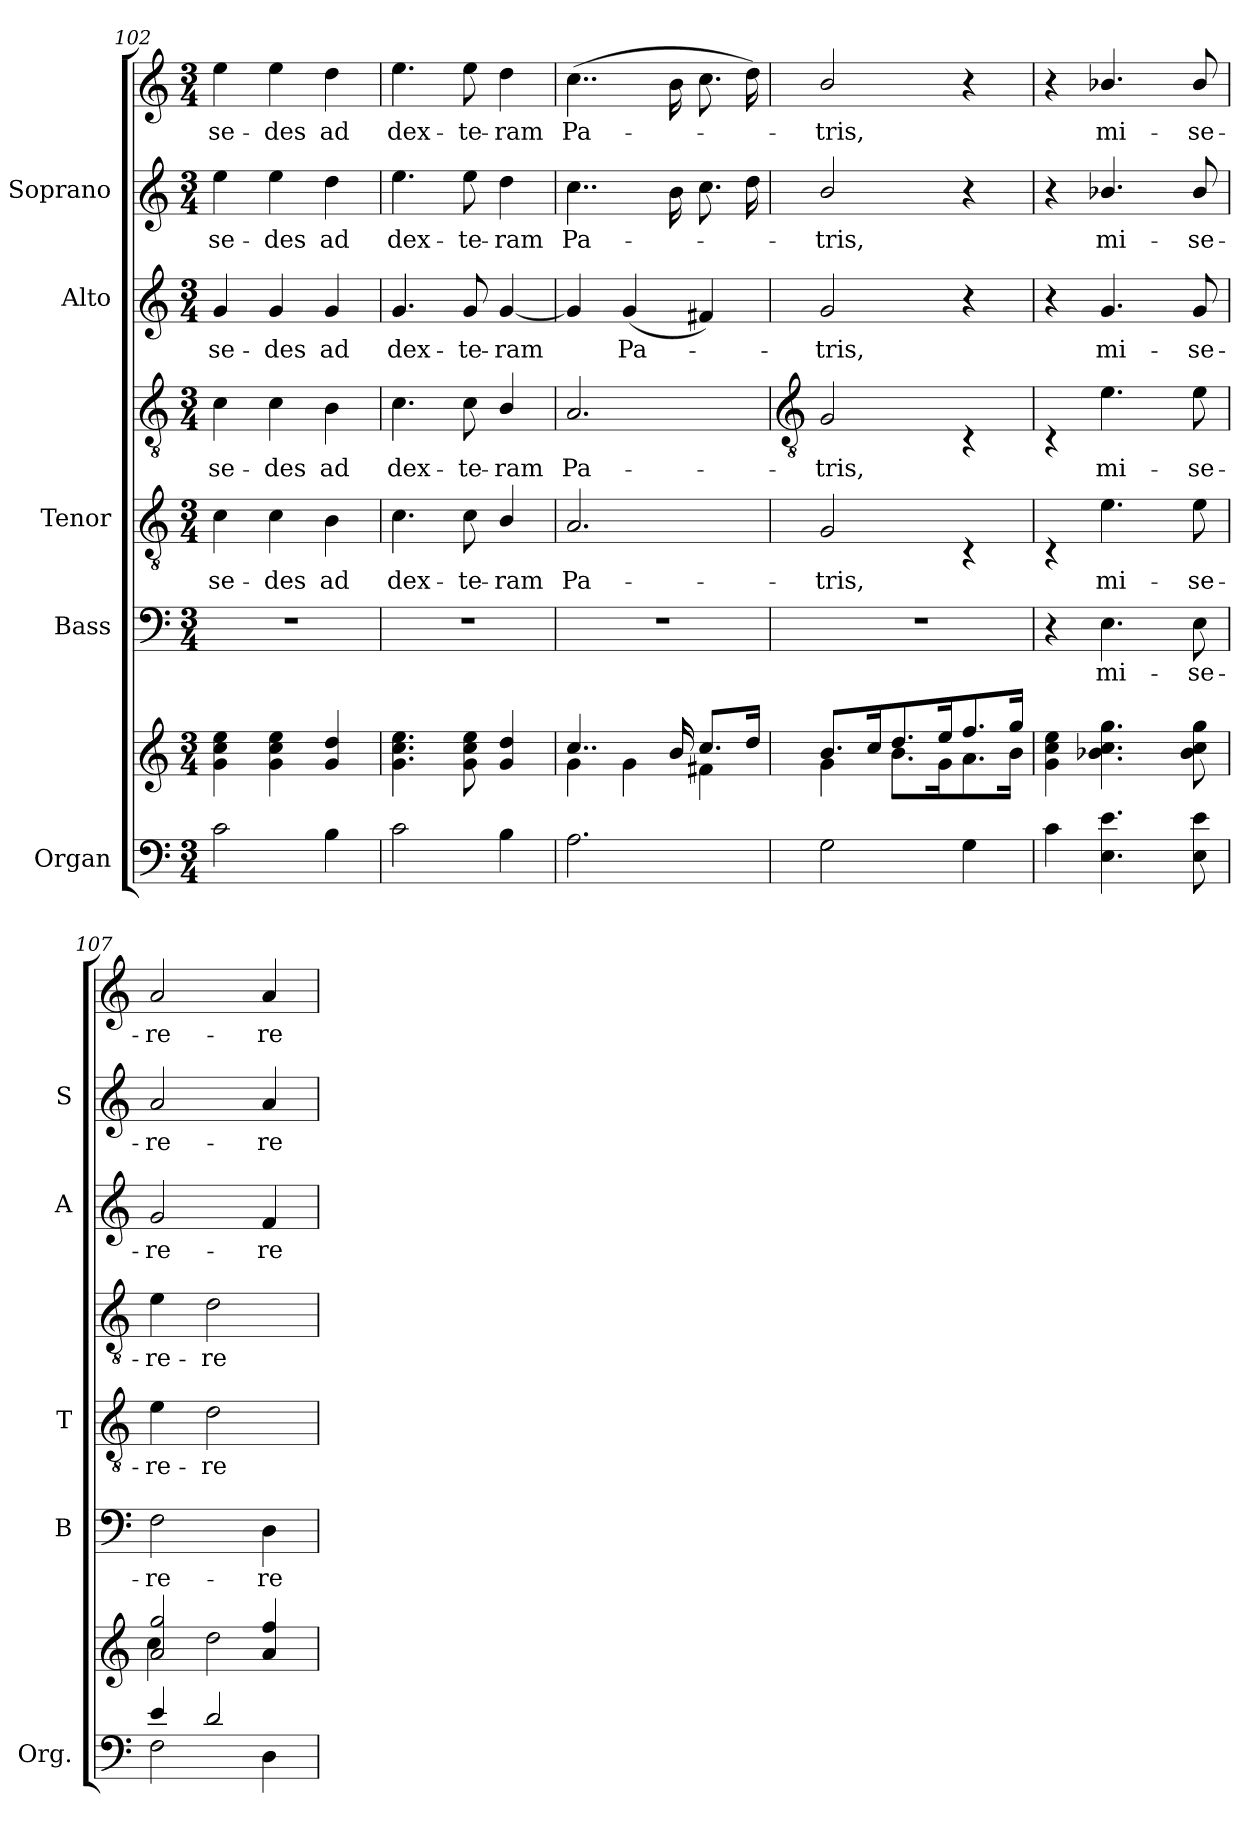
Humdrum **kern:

**kern	**kern	**kern	**text	**kern	**text	**kern	**text	**kern	**text	**kern	**text	**kern	**text
*part5	*part5	*part4	*part4	*part3	*part3	*part3	*part3	*part2	*part2	*part1	*part1	*part1	*part1
*staff8	*staff7	*staff6	*staff6	*staff5	*staff5	*staff4	*staff4	*staff3	*staff3	*staff2	*staff2	*staff1	*staff1
*I"Organ	*	*I"Bass	*	*I"Tenor	*	*	*	*I"Alto	*	*I"Soprano	*	*	*
*I'Org.	*	*I'B	*	*I'T	*	*	*	*I'A	*	*I'S	*	*	*
*clefF4	*clefG2	*clefF4	*	*clefGv2	*	*clefGv2	*	*clefG2	*	*	*	*clefG2	*
*k[]	*k[]	*k[]	*	*k[]	*	*k[]	*	*k[]	*	*k[]	*	*k[]	*
*C:	*C:	*C:	*	*C:	*	*C:	*	*C:	*	*C:	*	*C:	*
*M3/4	*M3/4	*M3/4	*	*M3/4	*	*M3/4	*	*M3/4	*	*M3/4	*	*M3/4	*
=102	=102	=102	=102	=102	=102	=102	=102	=102	=102	=102	=102	=102	=102
*^	*^	*	*	*	*	*	*	*	*	*	*	*	*
!	!	!	!	!LO:N:vis=1	!	!	!LO:LY:b	!	!LO:LY:b	!	!LO:LY:b	!	!LO:LY:b	!	!LO:LY:b
2c\	2ryy	4g\ 4cc\ 4ee\	2ryy	2.r	.	4c	se-	4c	se-	4g	se-	4ee	se-	4ee	se-
!	!	!	!	!	!	!	!LO:LY:b	!	!LO:LY:b	!	!LO:LY:b	!	!LO:LY:b	!	!LO:LY:b
.	.	4g\ 4cc\ 4ee\	.	.	.	4c	-des	4c	-des	4g	-des	4ee	-des	4ee	-des
!	!	!	!	!	!	!	!LO:LY:b	!	!LO:LY:b	!	!LO:LY:b	!	!LO:LY:b	!	!LO:LY:b
4B\	4ryy	4g/ 4dd/	4ryy	.	.	4B	ad	4B	ad	4g	ad	4dd	ad	4dd	ad
=103	=103	=103	=103	=103	=103	=103	=103	=103	=103	=103	=103	=103	=103	=103	=103
!	!	!	!	!LO:N:vis=1	!	!	!LO:LY:b	!	!LO:LY:b	!	!LO:LY:b	!	!LO:LY:b	!	!LO:LY:b
2c\	2ryy	4.g\ 4.cc\ 4.ee\	2ryy	2.r	.	4.c	dex-	4.c	dex-	4.g	dex-	4.ee	dex-	4.ee	dex-
!	!	!	!	!	!	!	!LO:LY:b	!	!LO:LY:b	!	!LO:LY:b	!	!LO:LY:b	!	!LO:LY:b
.	.	8g\ 8cc\ 8ee\	.	.	.	8c	-te-	8c	-te-	8g	-te-	8ee	-te-	8ee	-te-
!	!	!	!	!	!	!	!LO:LY:b	!	!LO:LY:b	!	!LO:LY:b	!	!LO:LY:b	!	!LO:LY:b
4B\	4ryy	4g/ 4dd/	4ryy	.	.	4B/	-ram	4B/	-ram	[4g	-ram	4dd	-ram	4dd	-ram
=104	=104	=104	=104	=104	=104	=104	=104	=104	=104	=104	=104	=104	=104	=104	=104
!	!	!	!	!LO:N:vis=1	!	!	!LO:LY:b	!	!LO:LY:b	!	!	!	!LO:LY:b	!	!LO:LY:b
2.A\	2ryy	4..cc/	4g\	2.r	.	2.A	Pa-	2.A	Pa-	4g]	.	4..cc	Pa-	(>4..cc	Pa-
!	!	!	!	!	!	!	!	!	!	!	!LO:LY:b	!	!	!	!
.	.	.	4g\	.	.	.	.	.	.	(<4g	Pa-	.	.	.	.
.	.	16b/	.	.	.	.	.	.	.	.	.	16bLL	.	16bLL	.
.	4ryy	8.cc/L	4f#X\	.	.	.	.	.	.	4f#X)	.	8.cc	.	8.cc	.
.	.	16dd/J	.	.	.	.	.	.	.	.	.	16ddJ	.	16ddJ)	.
!!LO:LB:g=z
=105	=105	=105	=105	=105	=105	=105	=105	=105	=105	=105	=105	=105	=105	=105	=105
*	*	*	*	*	*	*	*	*clefGv2	*	*	*	*	*	*	*
!	!	!	!	!LO:N:vis=1	!	!	!LO:LY:b	!	!LO:LY:b	!	!LO:LY:b	!	!LO:LY:b	!	!LO:LY:b
2G\	2ryy	8.b/L	4g\	2.r	.	2G	-tris,	2G	-tris,	2g	tris,	2b/	tris,	2b/	tris,
.	.	16cc/	.	.	.	.	.	.	.	.	.	.	.	.	.
.	.	8.dd/	8.b\L	.	.	.	.	.	.	.	.	.	.	.	.
.	.	16ee/	16g\	.	.	.	.	.	.	.	.	.	.	.	.
4G\	4ryy	8.ff/	8.a\	.	.	4rBB	.	4rBB	.	4r	.	4r	.	4r	.
.	.	16gg/J	16b\J	.	.	.	.	.	.	.	.	.	.	.	.
=106	=106	=106	=106	=106	=106	=106	=106	=106	=106	=106	=106	=106	=106	=106	=106
4c\	2ryy	4g\ 4cc\ 4ee\	2ryy	4r	.	4rBB	.	4rBB	.	4r	.	4r	.	4r	.
!	!	!	!	!	!LO:LY:b	!	!LO:LY:b	!	!LO:LY:b	!	!LO:LY:b	!	!LO:LY:b	!	!LO:LY:b
4.E\ 4.e\	.	4.b-X\ 4.cc\ 4.gg\	.	4.E	mi-	4.e	mi-	4.e	mi-	4.g	mi-	4.b-X/	mi-	4.b-X/	mi-
.	4ryy	.	4ryy	.	.	.	.	.	.	.	.	.	.	.	.
!	!	!	!	!	!LO:LY:b	!	!LO:LY:b	!	!LO:LY:b	!	!LO:LY:b	!	!LO:LY:b	!	!LO:LY:b
8E\ 8e\	.	8b-\ 8cc\ 8gg\	.	8E	-se-	8e	-se-	8e	-se-	8g	-se-	8b-/	-se-	8b-/	-se-
=107	=107	=107	=107	=107	=107	=107	=107	=107	=107	=107	=107	=107	=107	=107	=107
!	!	!	!	!	!LO:LY:b	!	!LO:LY:b	!	!LO:LY:b	!	!LO:LY:b	!	!LO:LY:b	!	!LO:LY:b
4e/	2F\	2a/ 2gg/	4cc\	2F	-re-	4e	-re-	4e	-re-	2g	-re-	2a	-re-	2a	-re-
!	!	!	!	!	!	!	!LO:LY:b	!	!LO:LY:b	!	!	!	!	!	!
2d/	.	.	2dd\	.	.	2d	-re	2d	-re	.	.	.	.	.	.
!	!	!	!	!	!LO:LY:b	!	!	!	!	!	!LO:LY:b	!	!LO:LY:b	!	!LO:LY:b
.	4D\	4a/ 4ff/	.	4D	-re	.	.	.	.	4f	-re	4a	-re	4a	-re
*v	*v	*	*	*	*	*	*	*	*	*	*	*	*	*	*
*	*v	*v	*	*	*	*	*	*	*	*	*	*	*	*
=	=	=	=	=	=	=	=	=	=	=	=	=	=
*-	*-	*-	*-	*-	*-	*-	*-	*-	*-	*-	*-	*-	*-
